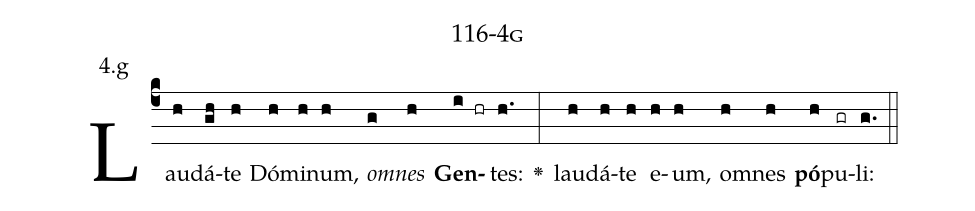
name: 116-4g;
annotation: 4.g;
%%
(c4)Lau(h)dá(gh)te(h) Dó(h)mi(h)num,(h) <i>om</i>(g)<i>nes</i>(h) <b>Gen</b>(i hr)tes:(h.) <v>\greheightstar</v>(:) lau(h)dá(h)te(h) e(h)um,(h) om(h)nes(h) <b>pó</b>(h)pu(gr)li:(g.) (::)


%E(h) u(h) o(h) u(h) a(h) e.(g.) (::)
